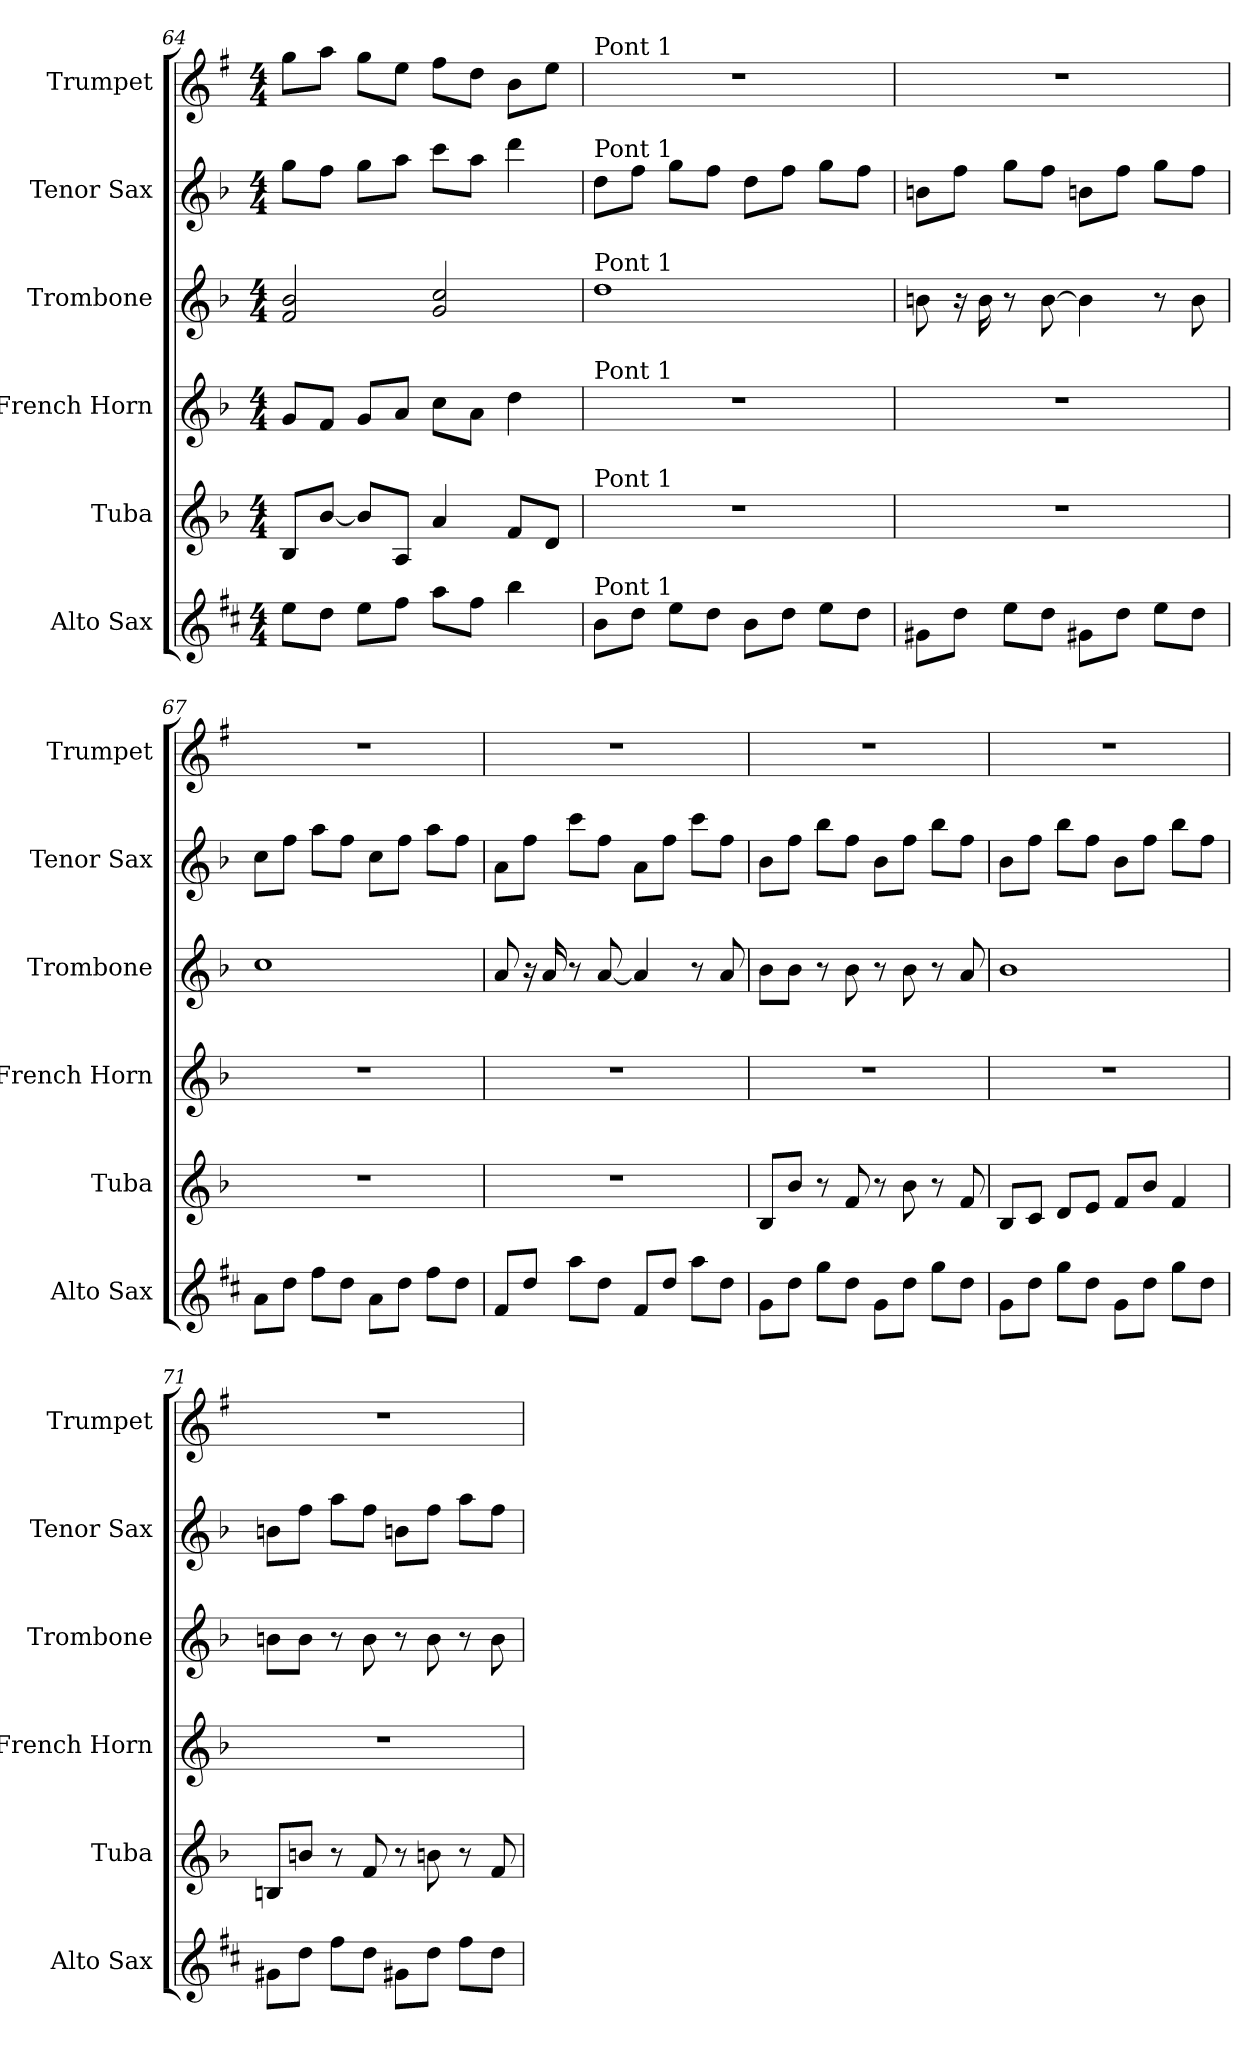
**kern	**kern	**kern	**kern	**kern	**kern
*part6	*part5	*part4	*part3	*part2	*part1
*staff6	*staff5	*staff4	*staff3	*staff2	*staff1
*I"Alto Sax	*I"Tuba	*I"French Horn	*I"Trombone	*I"Tenor Sax	*I"Trumpet
*I'Alto Sax	*I'Tuba	*I'French Horn	*I'Trombone	*I'Tenor Sax	*I'Trumpet
*clefG2	*clefG2	*clefG2	*clefG2	*clefG2	*clefG2
*ITrd5c9	*ITrd15c26	*ITrd8c14	*ITrd8c14	*ITrd8c14	*ITrd1c2
*k[b-]	*k[b-]	*k[b-]	*k[b-]	*k[b-]	*k[b-]
*M4/4	*M4/4	*M4/4	*M4/4	*M4/4	*M4/4
=64	=64	=64	=64	=64	=64
8gL	8BBB-L	8GL	2F 2B-	8gL	8ffL
8fJ	[8BB-J	8FJ	.	8fJ	8ggJ
8gL	8BB-L]	8GL	.	8gL	8ffL
8aJ	8AAAJ	8AJ	.	8aJ	8ddJ
8ccL	4AA	8cL	2G 2c	8ccL	8eeL
8aJ	.	8AJ	.	8aJ	8ccJ
4dd	8FFL	4d	.	4dd	8aL
.	8DDJ	.	.	.	8ddJ
=65	=65	=65	=65	=65	=65
!	!	!	!	!	!LO:TX:a:t=Pont 1
!	!	!	!	!LO:TX:a:t=Pont 1	!
!	!	!	!LO:TX:a:t=Pont 1	!	!
!	!	!LO:TX:a:t=Pont 1	!	!	!
!	!LO:TX:a:t=Pont 1	!	!	!	!
!LO:TX:a:t=Pont 1	!	!	!	!	!
8dL	1r	1r	1d	8dL	1r
8fJ	.	.	.	8fJ	.
8gL	.	.	.	8gL	.
8fJ	.	.	.	8fJ	.
8dL	.	.	.	8dL	.
8fJ	.	.	.	8fJ	.
8gL	.	.	.	8gL	.
8fJ	.	.	.	8fJ	.
=66	=66	=66	=66	=66	=66
8BnL	1r	1r	8Bn	8BnL	1r
8fJ	.	.	16r	8fJ	.
.	.	.	16B	.	.
8gL	.	.	8r	8gL	.
8fJ	.	.	[8B	8fJ	.
8BnL	.	.	4B]	8BnL	.
8fJ	.	.	.	8fJ	.
8gL	.	.	8r	8gL	.
8fJ	.	.	8B	8fJ	.
=67	=67	=67	=67	=67	=67
8cL	1r	1r	1c	8cL	1r
8fJ	.	.	.	8fJ	.
8aL	.	.	.	8aL	.
8fJ	.	.	.	8fJ	.
8cL	.	.	.	8cL	.
8fJ	.	.	.	8fJ	.
8aL	.	.	.	8aL	.
8fJ	.	.	.	8fJ	.
=68	=68	=68	=68	=68	=68
8AL	1r	1r	8A	8AL	1r
8fJ	.	.	16r	8fJ	.
.	.	.	16A	.	.
8ccL	.	.	8r	8ccL	.
8fJ	.	.	[8A	8fJ	.
8AL	.	.	4A]	8AL	.
8fJ	.	.	.	8fJ	.
8ccL	.	.	8r	8ccL	.
8fJ	.	.	8A	8fJ	.
=69	=69	=69	=69	=69	=69
8B-L	8BBB-L	1r	8B-L	8B-L	1r
8fJ	8BB-J	.	8B-J	8fJ	.
8b-L	8r	.	8r	8b-L	.
8fJ	8FF	.	8B-	8fJ	.
8B-L	8r	.	8r	8B-L	.
8fJ	8BB-	.	8B-	8fJ	.
8b-L	8r	.	8r	8b-L	.
8fJ	8FF	.	8A	8fJ	.
=70	=70	=70	=70	=70	=70
8B-L	8BBB-L	1r	1B-	8B-L	1r
8fJ	8CCJ	.	.	8fJ	.
8b-L	8DDL	.	.	8b-L	.
8fJ	8EEJ	.	.	8fJ	.
8B-L	8FFL	.	.	8B-L	.
8fJ	8BB-J	.	.	8fJ	.
8b-L	4FF	.	.	8b-L	.
8fJ	.	.	.	8fJ	.
=71	=71	=71	=71	=71	=71
8BnL	8BBBnL	1r	8BnL	8BnL	1r
8fJ	8BBnJ	.	8BJ	8fJ	.
8aL	8r	.	8r	8aL	.
8fJ	8FF	.	8B	8fJ	.
8BnL	8r	.	8r	8BnL	.
8fJ	8BBn	.	8B	8fJ	.
8aL	8r	.	8r	8aL	.
8fJ	8FF	.	8B	8fJ	.
=	=	=	=	=	=
*-	*-	*-	*-	*-	*-
